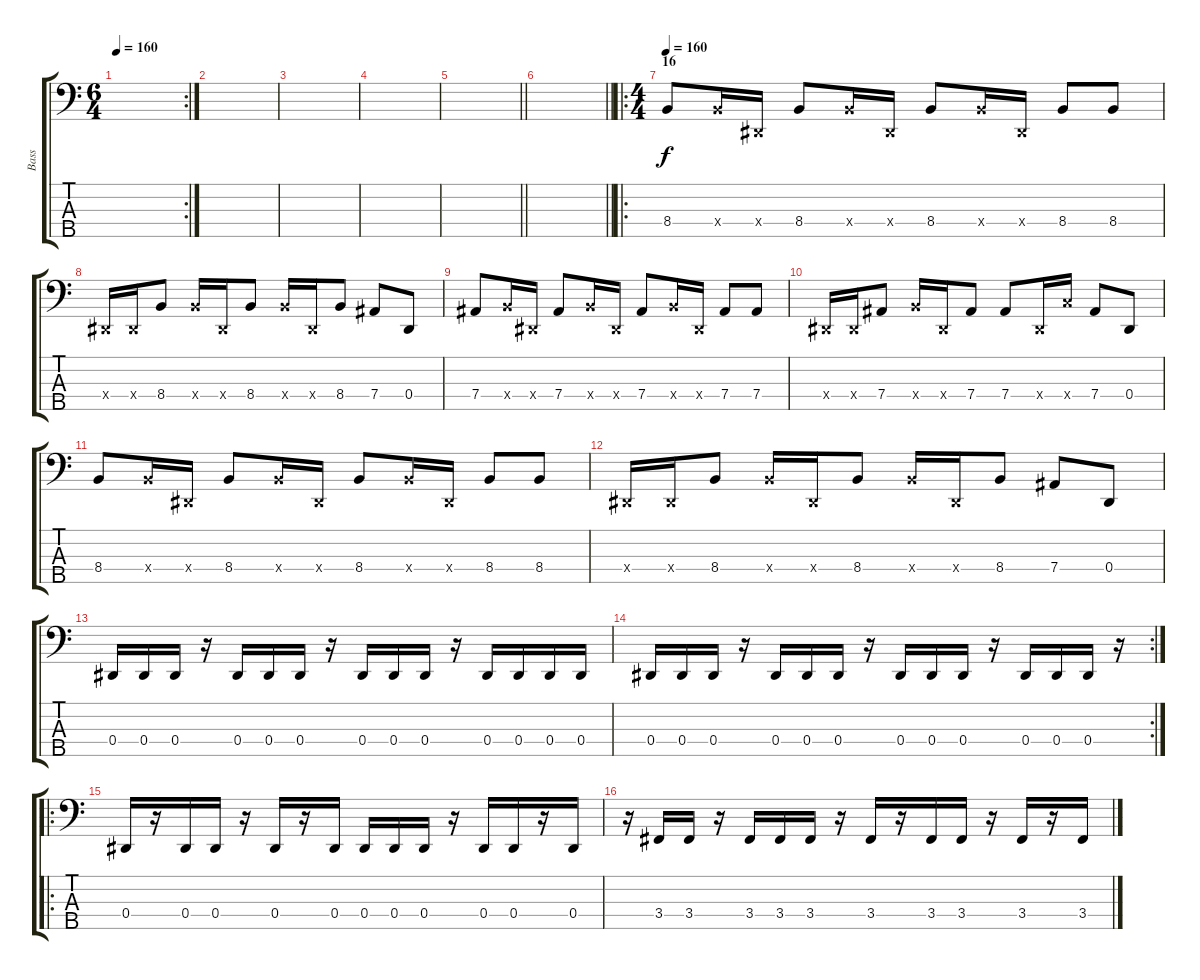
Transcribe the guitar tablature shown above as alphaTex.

\track ("Bass" "Bass") {instrument electricbassfinger}
\staff {score tabs}
\tuning (Gb2 Db2 Ab1 Eb1 Ab0) {hide}
\rc 2
\ts (6 4)
\tempo 160
\clef f4
\ks c
|
|
|
|
\barLineRight lightlight
|
\barLineRight lightlight
|
\ro
\ts (4 4)
\section ("" "16")
\tempo 160
8.4.8 8.4{x}.16 0.4{x}.16 8.4.8 8.4{x}.16 0.4{x}.16 8.4.8 8.4{x}.16 0.4{x}.16 8.4.8 8.4.8 |
0.4{x}.16 0.4{x}.16 8.4.8 8.4{x}.16 0.4{x}.16 8.4.8 8.4{x}.16 0.4{x}.16 8.4.8 7.4.8 0.4.8 |
7.4.8 8.4{x}.16 0.4{x}.16 7.4.8 8.4{x}.16 0.4{x}.16 7.4.8 8.4{x}.16 0.4{x}.16 7.4.8 7.4.8 |
0.4{x}.16 0.4{x}.16 7.4.8 8.4{x}.16 0.4{x}.16 7.4.8 7.4.8 0.4{x}.16 9.4{x}.16 7.4.8 0.4.8 |
8.4.8 8.4{x}.16 0.4{x}.16 8.4.8 8.4{x}.16 0.4{x}.16 8.4.8 8.4{x}.16 0.4{x}.16 8.4.8 8.4.8 |
0.4{x}.16 0.4{x}.16 8.4.8 8.4{x}.16 0.4{x}.16 8.4.8 8.4{x}.16 0.4{x}.16 8.4.8 7.4.8 0.4.8 |
0.4.16 0.4.16 0.4.16 r.16 0.4.16 0.4.16 0.4.16 r.16 0.4.16 0.4.16 0.4.16 r.16 0.4.16 0.4.16 0.4.16 0.4.16 |
\rc 2
0.4.16 0.4.16 0.4.16 r.16 0.4.16 0.4.16 0.4.16 r.16 0.4.16 0.4.16 0.4.16 r.16 0.4.16 0.4.16 0.4.16 r.16 |
\ro
0.4.16 r.16 0.4.16 0.4.16 r.16 0.4.16 r.16 0.4.16 0.4.16 0.4.16 0.4.16 r.16 0.4.16 0.4.16 r.16 0.4.16 |
r.16 3.4.16 3.4.16 r.16 3.4.16 3.4.16 3.4.16 r.16 3.4.16 r.16 3.4.16 3.4.16 r.16 3.4.16 r.16 3.4.16
